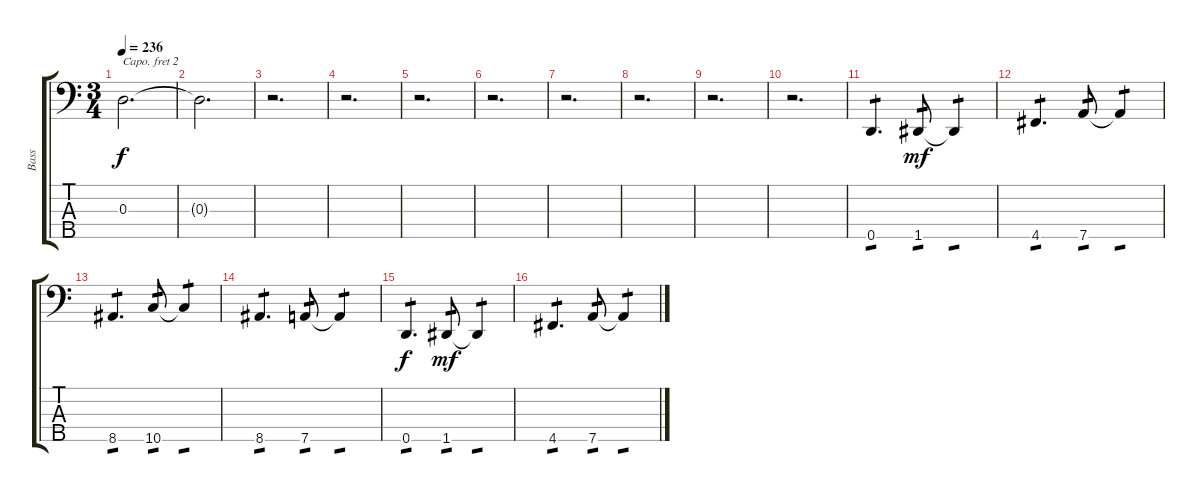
\track ("Bass" "Bass") {instrument electricbassfinger}
\staff {score tabs}
\capo 2
\tuning (A2 F2 C2 G1 C1) {hide}
\ts (3 4)
\tempo 236
\clef f4
\ks c
0.3.2{d dy f} |
0.3{t}.2{d} |
r.2{d} |
r.2{d} |
r.2{d} |
r.2{d} |
r.2{d} |
r.2{d} |
r.2{d} |
r.2{d} |
0.5.4{d tp 1} 1.5.8{tp 1 dy mf} 1.5{t}.4{tp 1} |
4.5.4{d tp 1} 7.5.8{tp 1} 7.5{t}.4{tp 1} |
8.5.4{d tp 1} 10.5.8{tp 1} 10.5{t}.4{tp 1} |
8.5.4{d tp 1} 7.5.8{tp 1} 7.5{t}.4{tp 1} |
0.5.4{d tp 1 dy f} 1.5.8{tp 1 dy mf} 1.5{t}.4{tp 1} |
4.5.4{d tp 1} 7.5.8{tp 1} 7.5{t}.4{tp 1}
